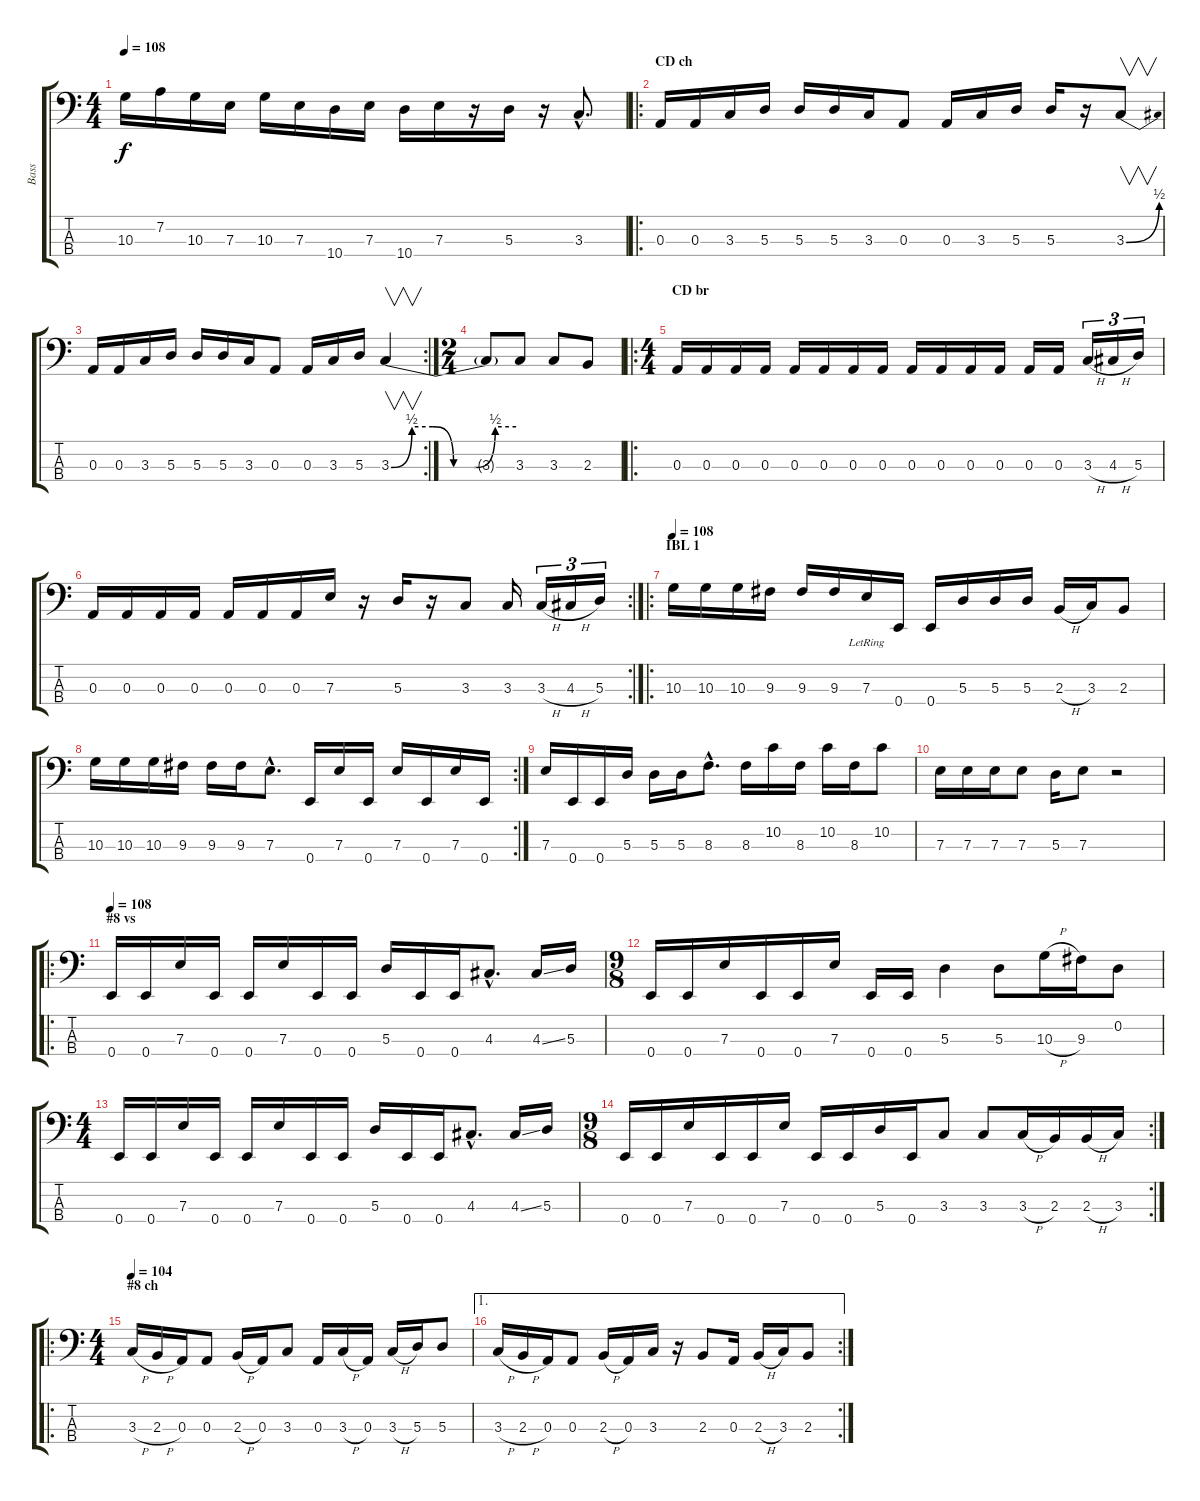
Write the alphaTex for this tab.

\track ("Bass" "Bass") {instrument electricbassfinger}
\staff {score tabs}
\tuning (G2 D2 A1 E1) {hide}
\ts (4 4)
\tempo 108
\clef f4
\ks c
10.3.16{dy f} 7.2.16 10.3.16 7.3.16 10.3.16 7.3.16 10.4.16 7.3.16 10.4.16 7.3.16 r.16 5.3.16 r.16 3.3{hac}.8{d} |
\ro
\section ("" "CD ch")
0.3.16 0.3.16 3.3.16 5.3.16 5.3.16 5.3.16 3.3.16 0.3.8 0.3.16 3.3.16 5.3.16 5.3.16 r.16 3.3{be (bend 0 0 60 2)}.8{v} |
\rc 2
0.3.16 0.3.16 3.3.16 5.3.16 5.3.16 5.3.16 3.3.16 0.3.8 0.3.16 3.3.16 5.3.16 3.3{be (custom 0 0 10 2 20 2 30 0 40 0 50 2 60 2)}.4{v} |
\ts (2 4)
3.3{t}.8 3.3.8 3.3.8 2.3.8 |
\ro
\ts (4 4)
\section ("" "CD br")
0.3.16 0.3.16 0.3.16 0.3.16 0.3.16 0.3.16 0.3.16 0.3.16 0.3.16 0.3.16 0.3.16 0.3.16 0.3.16 0.3.16 3.3{h}.16{tu (3 2)} 4.3{h}.16{tu (3 2)} 5.3.16{tu (3 2)} |
\rc 2
0.3.16 0.3.16 0.3.16 0.3.16 0.3.16 0.3.16 0.3.16 7.3.16 r.16 5.3.16 r.16 3.3.8 3.3.16 3.3{h}.16{tu (3 2)} 4.3{h}.16{tu (3 2)} 5.3.16{tu (3 2)} |
\ro
\section ("" "IBL 1")
\tempo 108
10.3.16 10.3.16 10.3.16 9.3.16 9.3.16 9.3.16 7.3{lr}.16 0.4.16 0.4.16 5.3.16 5.3.16 5.3.16 2.3{h}.16 3.3.16 2.3.8 |
\rc 2
10.3.16 10.3.16 10.3.16 9.3.16 9.3.16 9.3.16 7.3{hac}.8{d} 0.4.16 7.3.16 0.4.16 7.3.16 0.4.16 7.3.16 0.4.16 |
7.3.16 0.4.16 0.4.16 5.3.16 5.3.16 5.3.16 8.3{hac}.8{d} 8.3.16 10.2.16 8.3.16 10.2.16 8.3.16 10.2.8 |
7.3.16 7.3.16 7.3.16 7.3.8 5.3.16 7.3.8 r.2 |
\ro
\section ("" "#8 vs")
\tempo 108
0.4.16 0.4.16 7.3.16 0.4.16 0.4.16 7.3.16 0.4.16 0.4.16 5.3.16 0.4.16 0.4.16 4.3{hac}.8{d} 4.3{ss}.16 5.3.16 |
\ts (9 8)
0.4.16 0.4.16 7.3.16 0.4.16 0.4.16 7.3.16 0.4.16 0.4.16 5.3.4 5.3.8 10.3{h}.16 9.3.16 0.2.8 |
\ts (4 4)
0.4.16 0.4.16 7.3.16 0.4.16 0.4.16 7.3.16 0.4.16 0.4.16 5.3.16 0.4.16 0.4.16 4.3{hac}.8{d} 4.3{ss}.16 5.3.16 |
\rc 2
\ts (9 8)
0.4.16 0.4.16 7.3.16 0.4.16 0.4.16 7.3.16 0.4.16 0.4.16 5.3.16 0.4.16 3.3.8 3.3.8 3.3{h}.16 2.3.16 2.3{h}.16 3.3.16 |
\ro
\ts (4 4)
\section ("" "#8 ch")
\tempo 104
3.3{h}.16 2.3{h}.16 0.3.16 0.3.8 2.3{h}.16 0.3.16 3.3.8 0.3.16 3.3{h}.16 0.3.16 3.3{h}.16 5.3.16 5.3.8 |
\ae 1
\rc 2
3.3{h}.16 2.3{h}.16 0.3.16 0.3.8 2.3{h}.16 0.3.16 3.3.16 r.16 2.3.8 0.3.16 2.3{h}.16 3.3.16 2.3.8
